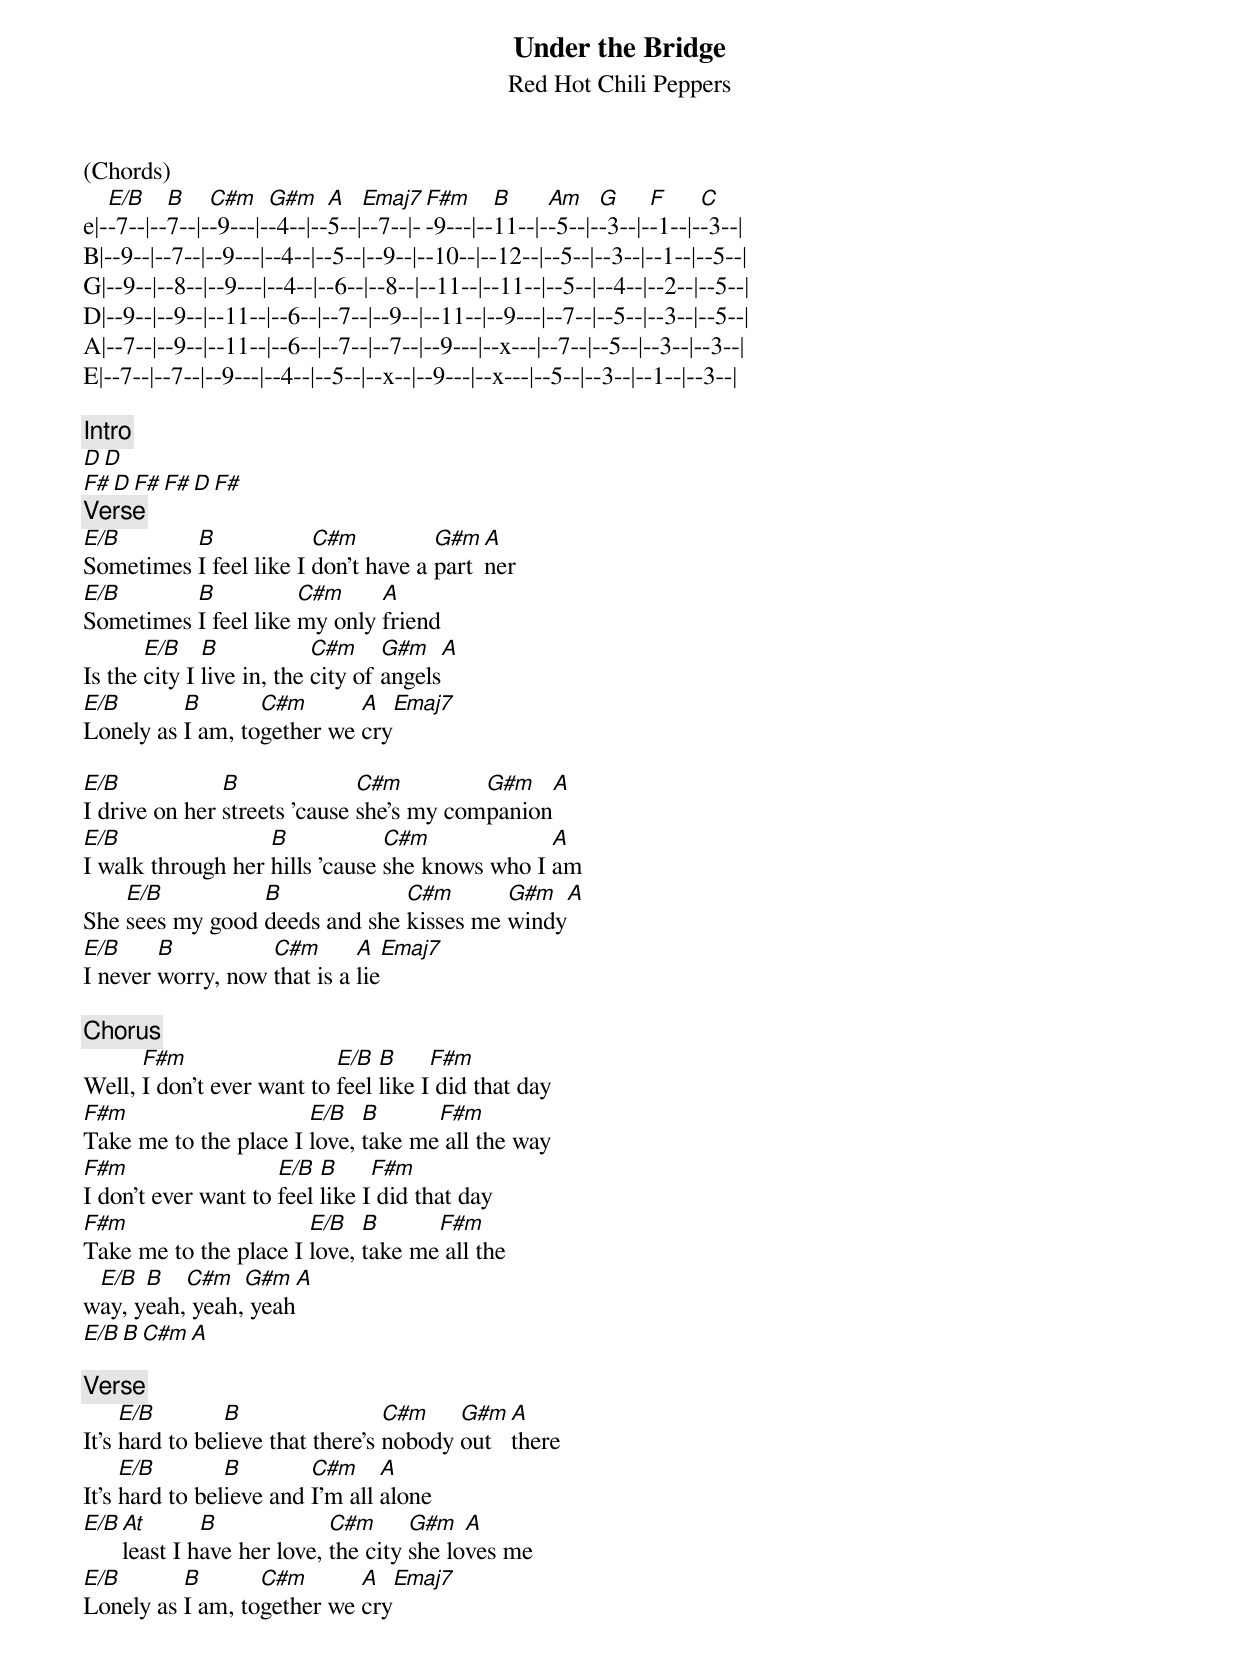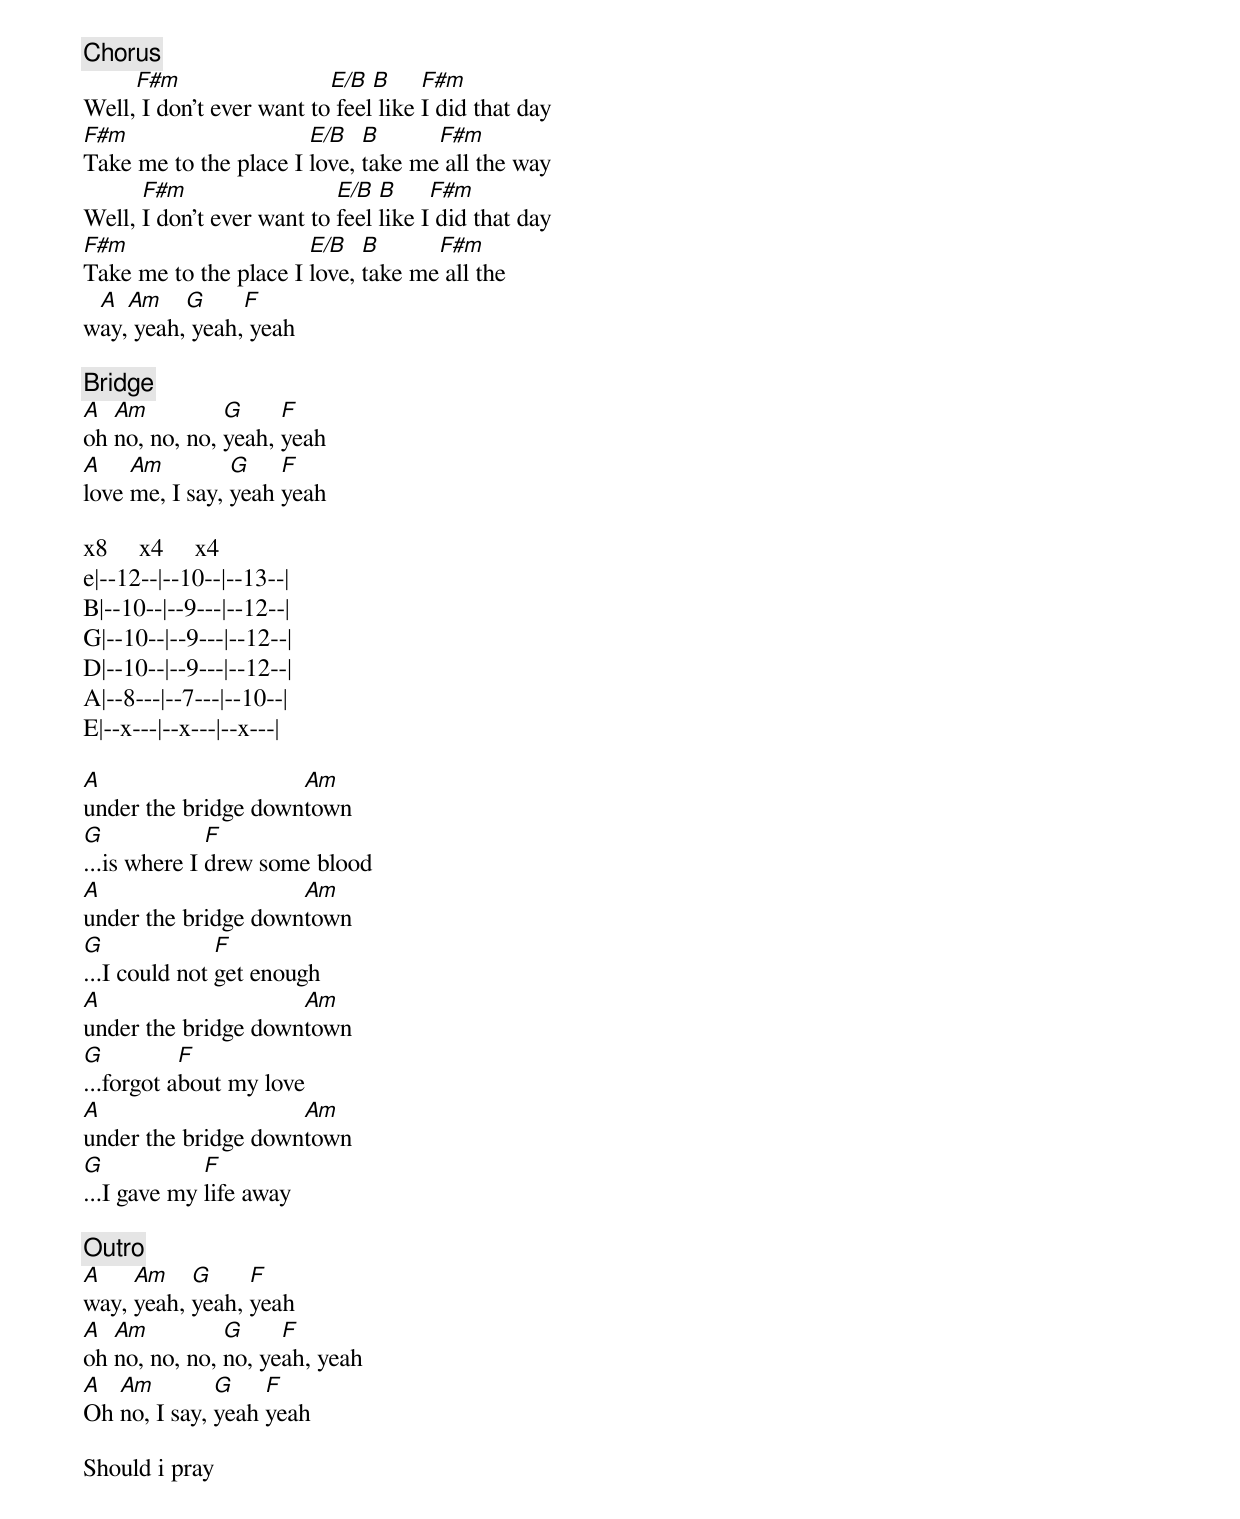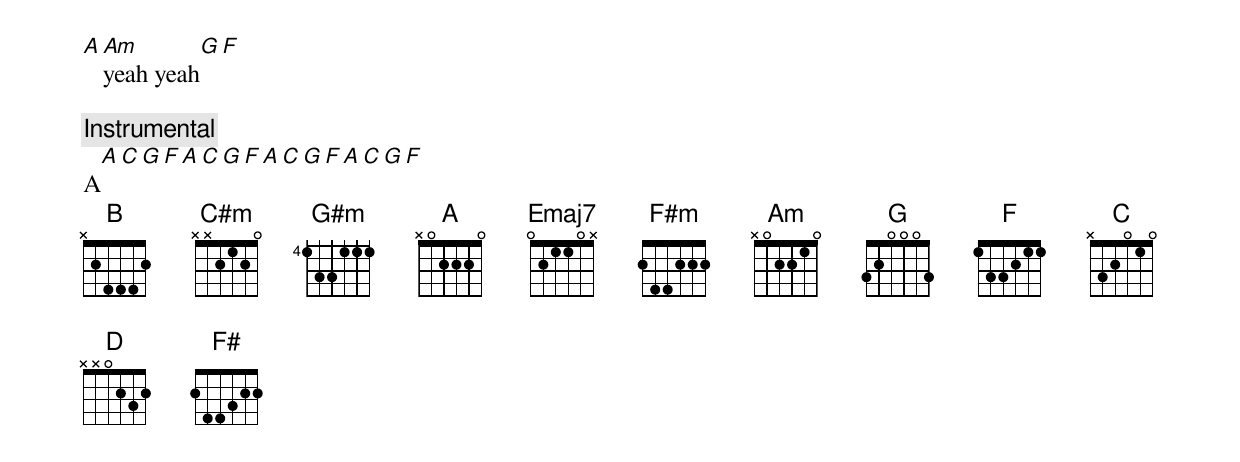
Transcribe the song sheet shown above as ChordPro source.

{t: Under the Bridge}
{st: Red Hot Chili Peppers}
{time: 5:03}

(Chords)
e|-[E/B]-7--|--[B]7--|-[C#m]-9---|-[G#m]-4--|--[A]5--|[Emaj7]--7--|-[F#m]-9---|--[B]11--|-[Am]-5--|-[G]-3--|-[F]-1--|-[C]-3--|
B|--9--|--7--|--9---|--4--|--5--|--9--|--10--|--12--|--5--|--3--|--1--|--5--|
G|--9--|--8--|--9---|--4--|--6--|--8--|--11--|--11--|--5--|--4--|--2--|--5--|
D|--9--|--9--|--11--|--6--|--7--|--9--|--11--|--9---|--7--|--5--|--3--|--5--|
A|--7--|--9--|--11--|--6--|--7--|--7--|--9---|--x---|--7--|--5--|--3--|--3--|
E|--7--|--7--|--9---|--4--|--5--|--x--|--9---|--x---|--5--|--3--|--1--|--3--|

{c: Intro}
[D][D]
[F#][D][F#][F#][D][F#]
{c: Verse}
[E/B]Sometimes [B]I feel like I [C#m]don't have a [G#m]part[A]ner
[E/B]Sometimes [B]I feel like [C#m]my only [A]friend
Is the [E/B]city I [B]live in, the [C#m]city of [G#m]angels[A]
[E/B]Lonely as [B]I am, to[C#m]gether we [A]cry[Emaj7]

[E/B]I drive on her [B]streets 'cause [C#m]she's my com[G#m]panion[A]
[E/B]I walk through her [B]hills 'cause [C#m]she knows who I [A]am
She [E/B]sees my good [B]deeds and she [C#m]kisses me [G#m]windy[A]
[E/B]I never [B]worry, now [C#m]that is a [A]lie[Emaj7]

{c: Chorus}
Well, [F#m]I don't ever want to [E/B]feel [B]like I[F#m] did that day
[F#m]Take me to the place I [E/B]love, [B]take me[F#m] all the way
[F#m]I don't ever want to [E/B]feel [B]like I[F#m] did that day
[F#m]Take me to the place I [E/B]love, [B]take me[F#m] all the
w[E/B]ay, y[B]eah,[C#m] yeah,[G#m] yeah[A]
[E/B][B][C#m][A]

{c: Verse}
It's [E/B]hard to bel[B]ieve that there's [C#m]nobody [G#m]out [A]there
It's [E/B]hard to bel[B]ieve and [C#m]I'm all [A]alone
[E/B][At]least I h[B]ave her love, [C#m]the city [G#m]she lo[A]ves me
[E/B]Lonely as [B]I am, to[C#m]gether we [A]cry[Emaj7]

{c: Chorus}
Well,[F#m] I don't ever want to[E/B] feel[B] like [F#m]I did that day
[F#m]Take me to the place I [E/B]love, [B]take me[F#m] all the way
Well, [F#m]I don't ever want to [E/B]feel [B]like I[F#m] did that day
[F#m]Take me to the place I [E/B]love, [B]take me[F#m] all the
w[A]ay,[Am] yeah,[G] yeah,[F] yeah

{c: Bridge}
[A]oh [Am]no, no, no, [G]yeah, [F]yeah
[A]love [Am]me, I say, [G]yeah [F]yeah

x8     x4     x4
e|--12--|--10--|--13--|
B|--10--|--9---|--12--|
G|--10--|--9---|--12--|
D|--10--|--9---|--12--|
A|--8---|--7---|--10--|
E|--x---|--x---|--x---|

[A]under the bridge down[Am]town
[G]...is where I [F]drew some blood
[A]under the bridge down[Am]town
[G]...I could not [F]get enough
[A]under the bridge down[Am]town
[G]...forgot a[F]bout my love
[A]under the bridge down[Am]town
[G]...I gave my [F]life away

{c: Outro}
[A]way, [Am]yeah, [G]yeah, [F]yeah
[A]oh [Am]no, no, no, [G]no, ye[F]ah, yeah
[A]Oh [Am]no, I say, [G]yeah [F]yeah

Should i pray

[A][Am]yeah yeah[G][F]

{c: Instrumental}
A[A][C][G][F][A][C][G][F][A][C][G][F][A][C][G][F]
